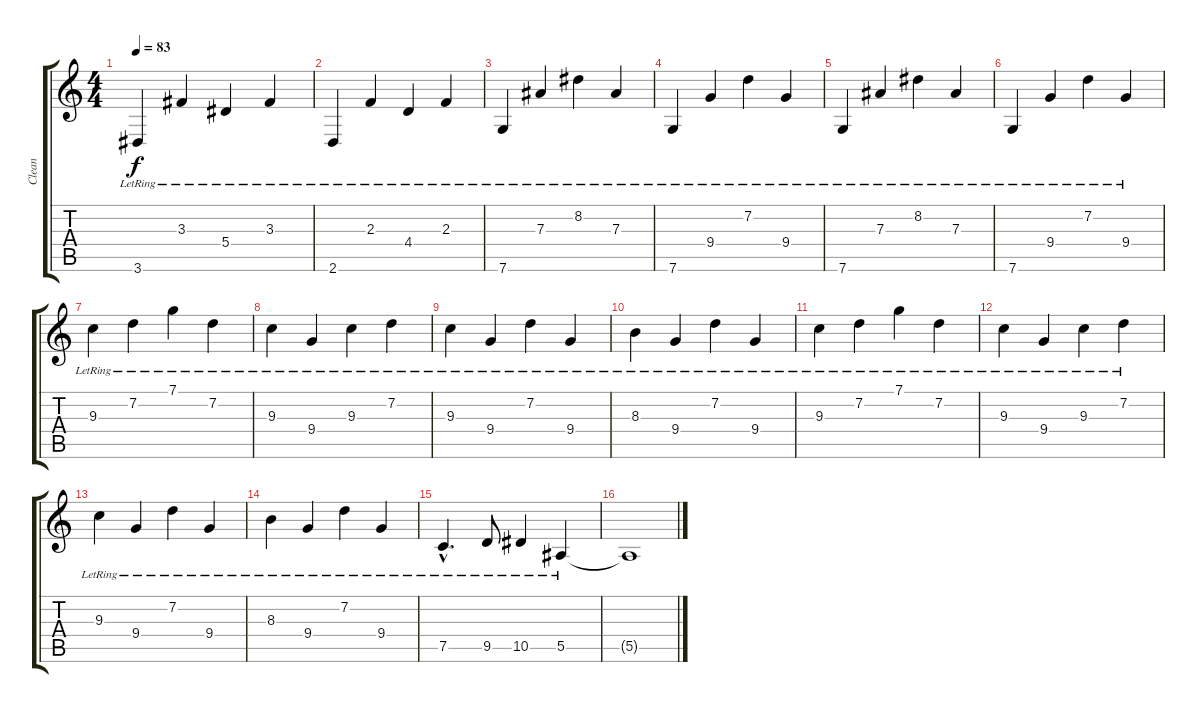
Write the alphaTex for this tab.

\track ("Clean" "Clean") {instrument acousticguitarnylon}
\staff {score tabs}
\tuning (C4 G3 Eb3 Bb2 F2 C2) {hide}
\ts (4 4)
\tempo 83
\clef g2
\ks c
3.6{lr}.4{dy f} 3.3{lr}.4 5.4{lr}.4 3.3{lr}.4 |
2.6{lr}.4 2.3{lr}.4 4.4{lr}.4 2.3{lr}.4 |
7.6{lr}.4 7.3{lr}.4 8.2{lr}.4 7.3{lr}.4 |
7.6{lr}.4 9.4{lr}.4 7.2{lr}.4 9.4{lr}.4 |
7.6{lr}.4 7.3{lr}.4 8.2{lr}.4 7.3{lr}.4 |
7.6{lr}.4 9.4{lr}.4 7.2{lr}.4 9.4{lr}.4 |
9.3{lr}.4 7.2{lr}.4 7.1{lr}.4 7.2{lr}.4 |
9.3{lr}.4 9.4{lr}.4 9.3{lr}.4 7.2{lr}.4 |
9.3{lr}.4 9.4{lr}.4 7.2{lr}.4 9.4{lr}.4 |
8.3{lr}.4 9.4{lr}.4 7.2{lr}.4 9.4{lr}.4 |
9.3{lr}.4 7.2{lr}.4 7.1{lr}.4 7.2{lr}.4 |
9.3{lr}.4 9.4{lr}.4 9.3{lr}.4 7.2{lr}.4 |
9.3{lr}.4 9.4{lr}.4 7.2{lr}.4 9.4{lr}.4 |
8.3{lr}.4 9.4{lr}.4 7.2{lr}.4 9.4{lr}.4 |
7.5{hac lr}.4{d} 9.5{lr}.8 10.5{lr}.4 5.5{lr}.4 |
5.5{t}.1
